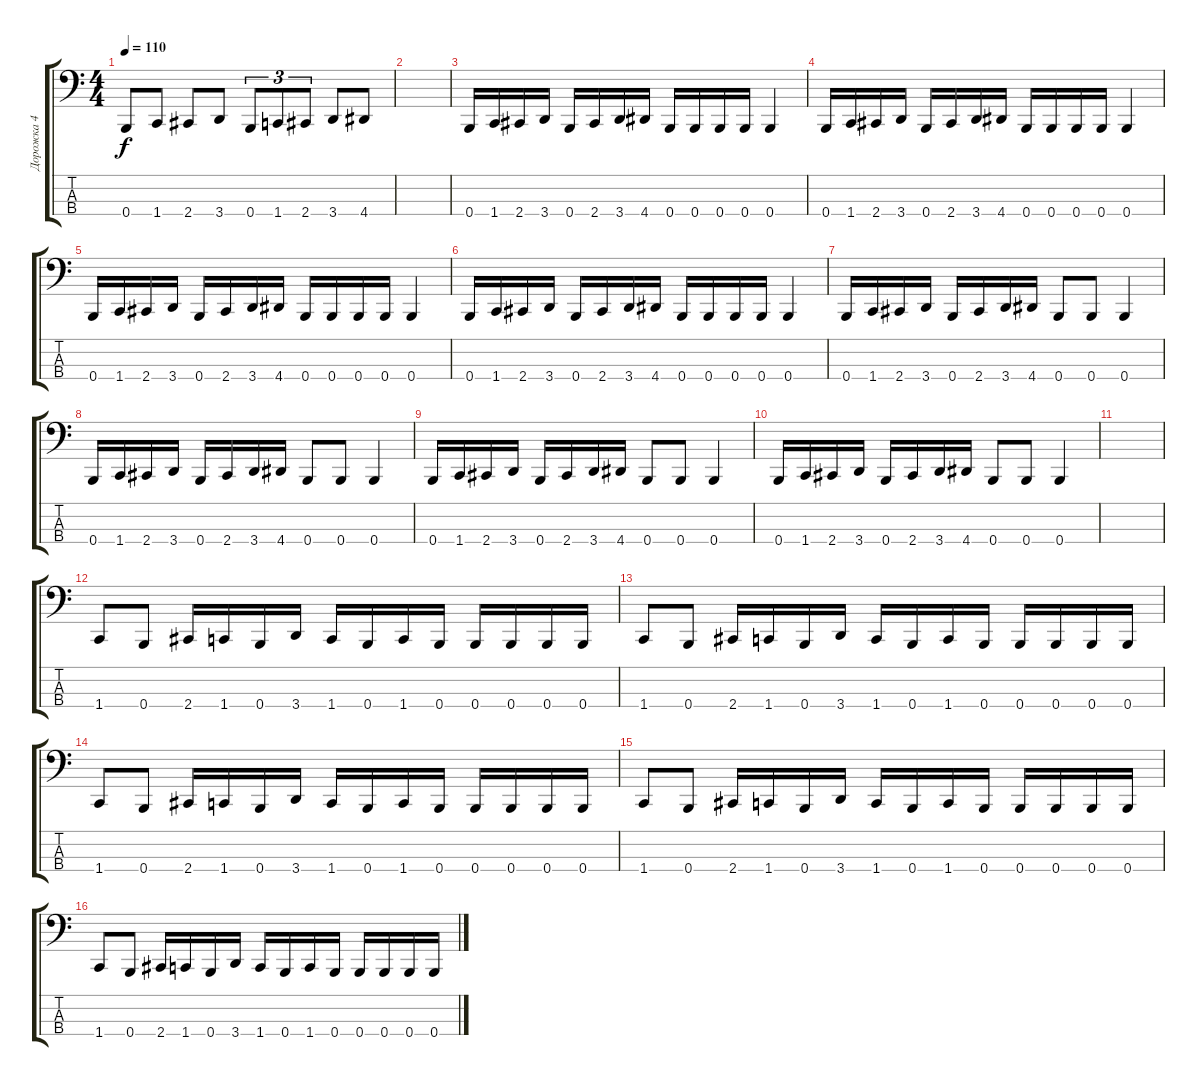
\track ("Дорожка 4" "Дорожка 4") {instrument slapbass2}
\staff {score tabs}
\tuning (E2 B1 Gb1 B0) {hide}
\ts (4 4)
\tempo 110
\clef f4
\ks c
0.4.8{dy f} 1.4.8 2.4.8 3.4.8 0.4.8{tu (3 2)} 1.4.8{tu (3 2)} 2.4.8{tu (3 2)} 3.4.8 4.4.8 |
|
0.4.16 1.4.16 2.4.16 3.4.16 0.4.16 2.4.16 3.4.16 4.4.16 0.4.16 0.4.16 0.4.16 0.4.16 0.4.4 |
0.4.16 1.4.16 2.4.16 3.4.16 0.4.16 2.4.16 3.4.16 4.4.16 0.4.16 0.4.16 0.4.16 0.4.16 0.4.4 |
0.4.16 1.4.16 2.4.16 3.4.16 0.4.16 2.4.16 3.4.16 4.4.16 0.4.16 0.4.16 0.4.16 0.4.16 0.4.4 |
0.4.16 1.4.16 2.4.16 3.4.16 0.4.16 2.4.16 3.4.16 4.4.16 0.4.16 0.4.16 0.4.16 0.4.16 0.4.4 |
0.4.16 1.4.16 2.4.16 3.4.16 0.4.16 2.4.16 3.4.16 4.4.16 0.4.8 0.4.8 0.4.4 |
0.4.16 1.4.16 2.4.16 3.4.16 0.4.16 2.4.16 3.4.16 4.4.16 0.4.8 0.4.8 0.4.4 |
0.4.16 1.4.16 2.4.16 3.4.16 0.4.16 2.4.16 3.4.16 4.4.16 0.4.8 0.4.8 0.4.4 |
0.4.16 1.4.16 2.4.16 3.4.16 0.4.16 2.4.16 3.4.16 4.4.16 0.4.8 0.4.8 0.4.4 |
|
1.4.8 0.4.8 2.4.16 1.4.16 0.4.16 3.4.16 1.4.16 0.4.16 1.4.16 0.4.16 0.4.16 0.4.16 0.4.16 0.4.16 |
1.4.8 0.4.8 2.4.16 1.4.16 0.4.16 3.4.16 1.4.16 0.4.16 1.4.16 0.4.16 0.4.16 0.4.16 0.4.16 0.4.16 |
1.4.8 0.4.8 2.4.16 1.4.16 0.4.16 3.4.16 1.4.16 0.4.16 1.4.16 0.4.16 0.4.16 0.4.16 0.4.16 0.4.16 |
1.4.8 0.4.8 2.4.16 1.4.16 0.4.16 3.4.16 1.4.16 0.4.16 1.4.16 0.4.16 0.4.16 0.4.16 0.4.16 0.4.16 |
1.4.8 0.4.8 2.4.16 1.4.16 0.4.16 3.4.16 1.4.16 0.4.16 1.4.16 0.4.16 0.4.16 0.4.16 0.4.16 0.4.16
